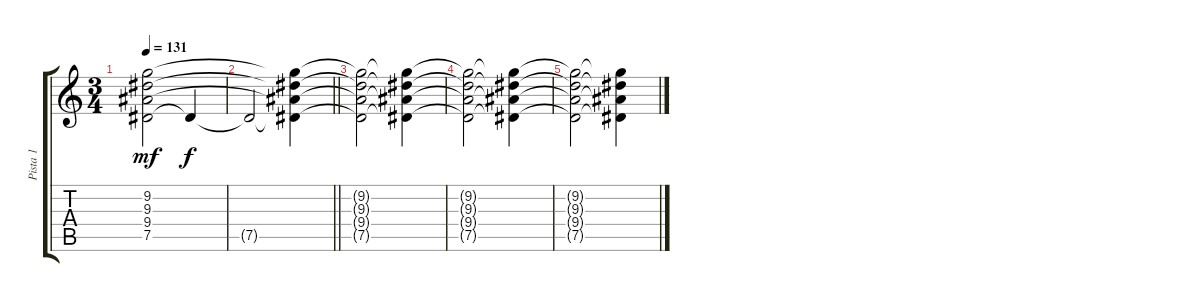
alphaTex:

\track ("Pista 1" "Pista 1") {instrument distortionguitar}
\staff {score tabs}
\tuning (Eb4 Bb3 Gb3 Db3 Ab2 Eb2) {hide}
\ts (3 4)
\tempo 131
\clef g2
\ks c
(9.2 9.3 9.4 7.5).2{dy mf volume 2} 7.5{t}.4{dy f} |
\barLineRight lightlight
7.5{t}.2 (9.2{t} 9.3{t} 9.4{t} 7.5{t}).4 |
(9.2{t} 9.3{t} 9.4{t} 7.5{t}).2 (9.2{t} 9.3{t} 9.4{t} 7.5{t}).4 |
(9.2{t} 9.3{t} 9.4{t} 7.5{t}).2 (9.2{t} 9.3{t} 9.4{t} 7.5{t}).4 |
(9.2{t} 9.3{t} 9.4{t} 7.5{t}).2 (9.2{t} 9.3{t} 9.4{t} 7.5{t}).4
